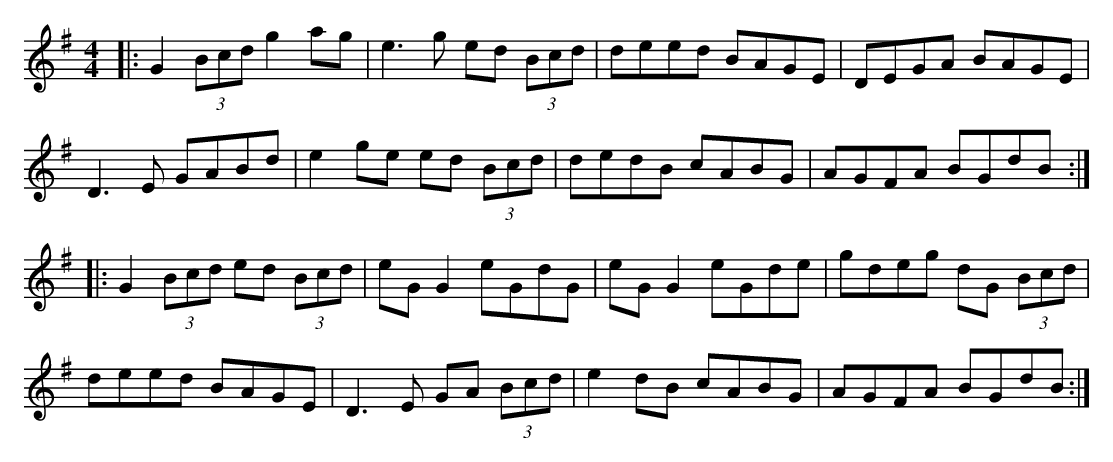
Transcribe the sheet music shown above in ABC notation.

X:1
M:4/4
K:G
|:G2 (3Bcd g2ag|e3g ed (3Bcd|deed BAGE|DEGA BAGE|
D3E GABd|e2ge ed (3Bcd|dedB cABG|AGFA BGdB:|
|:G2 (3Bcd ed (3Bcd|eG G2 eGdG|eG G2 eGde|gdeg dG (3Bcd|
deed BAGE|D3E GA (3Bcd|e2dB cABG|AGFA BGdB:|
